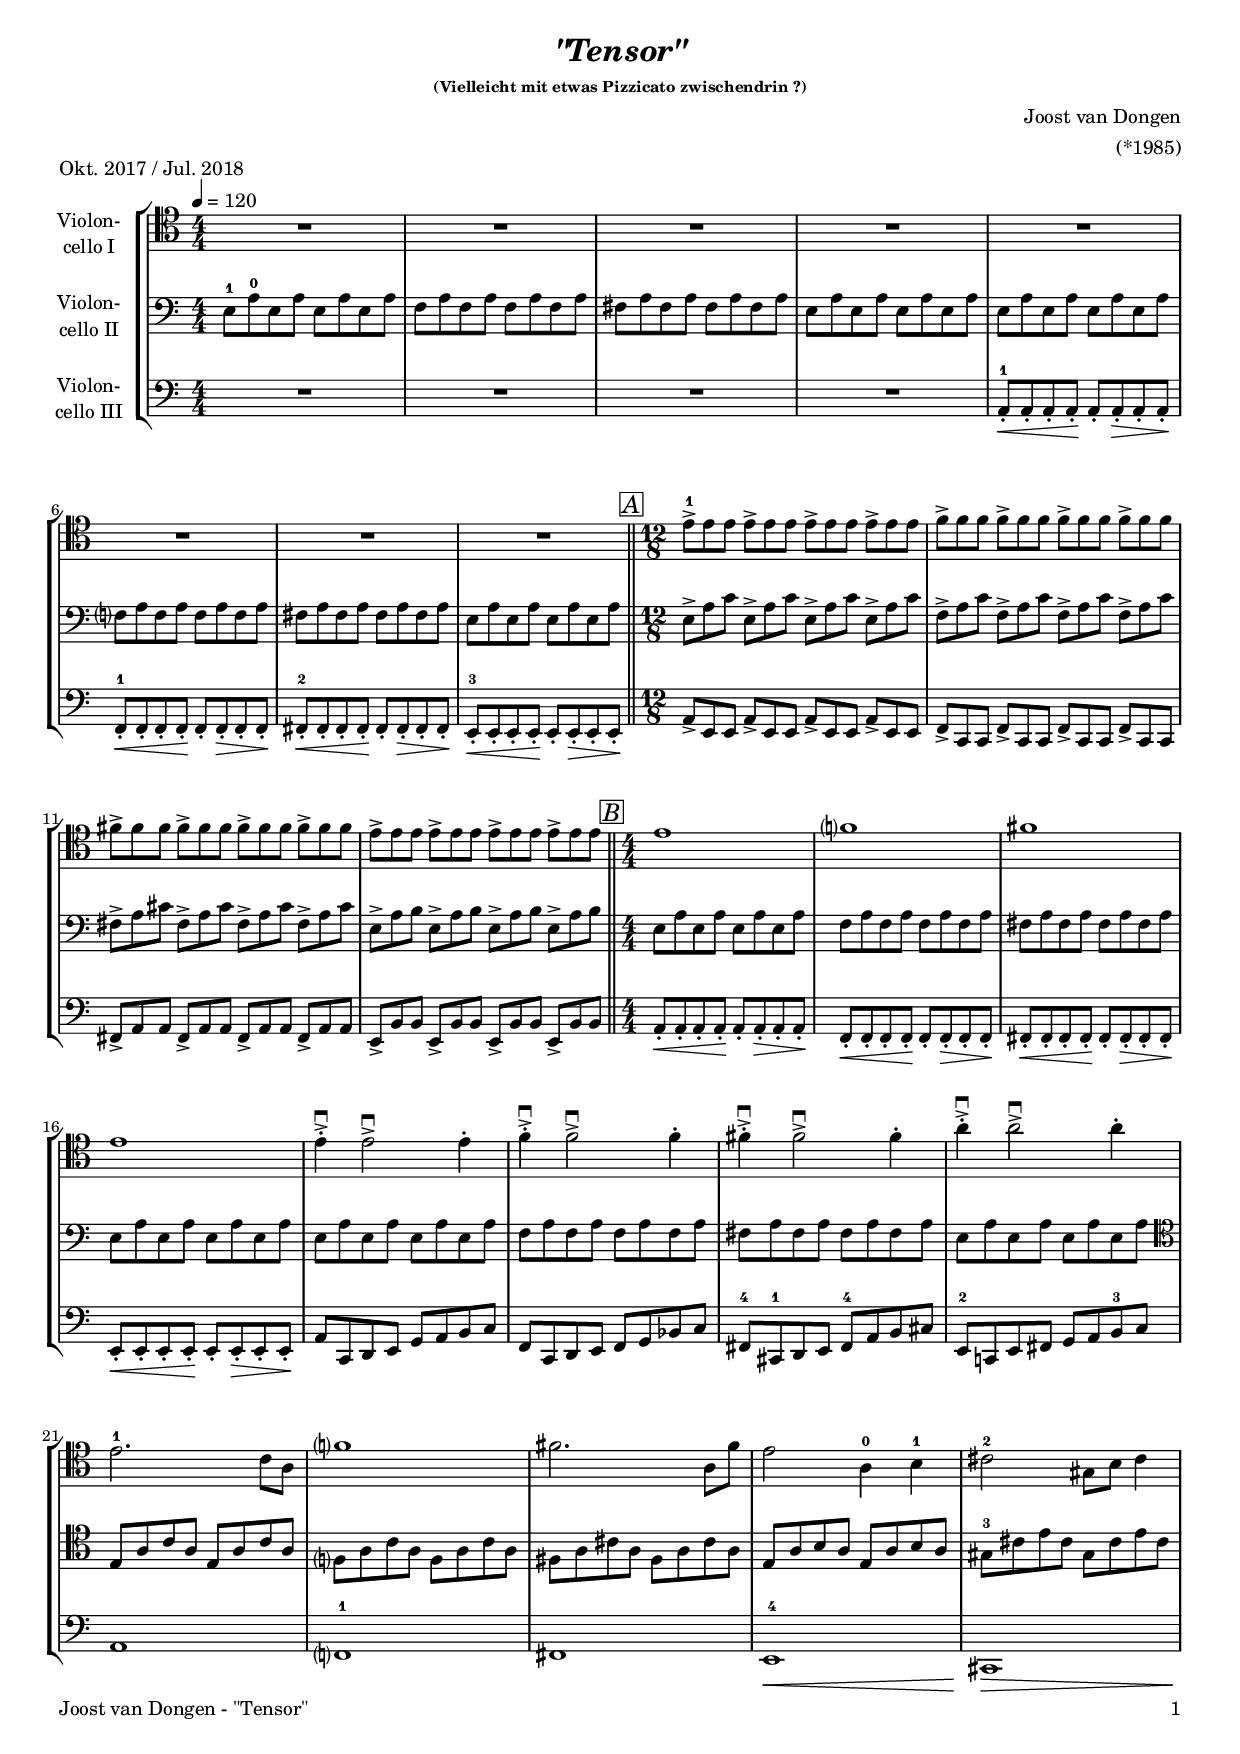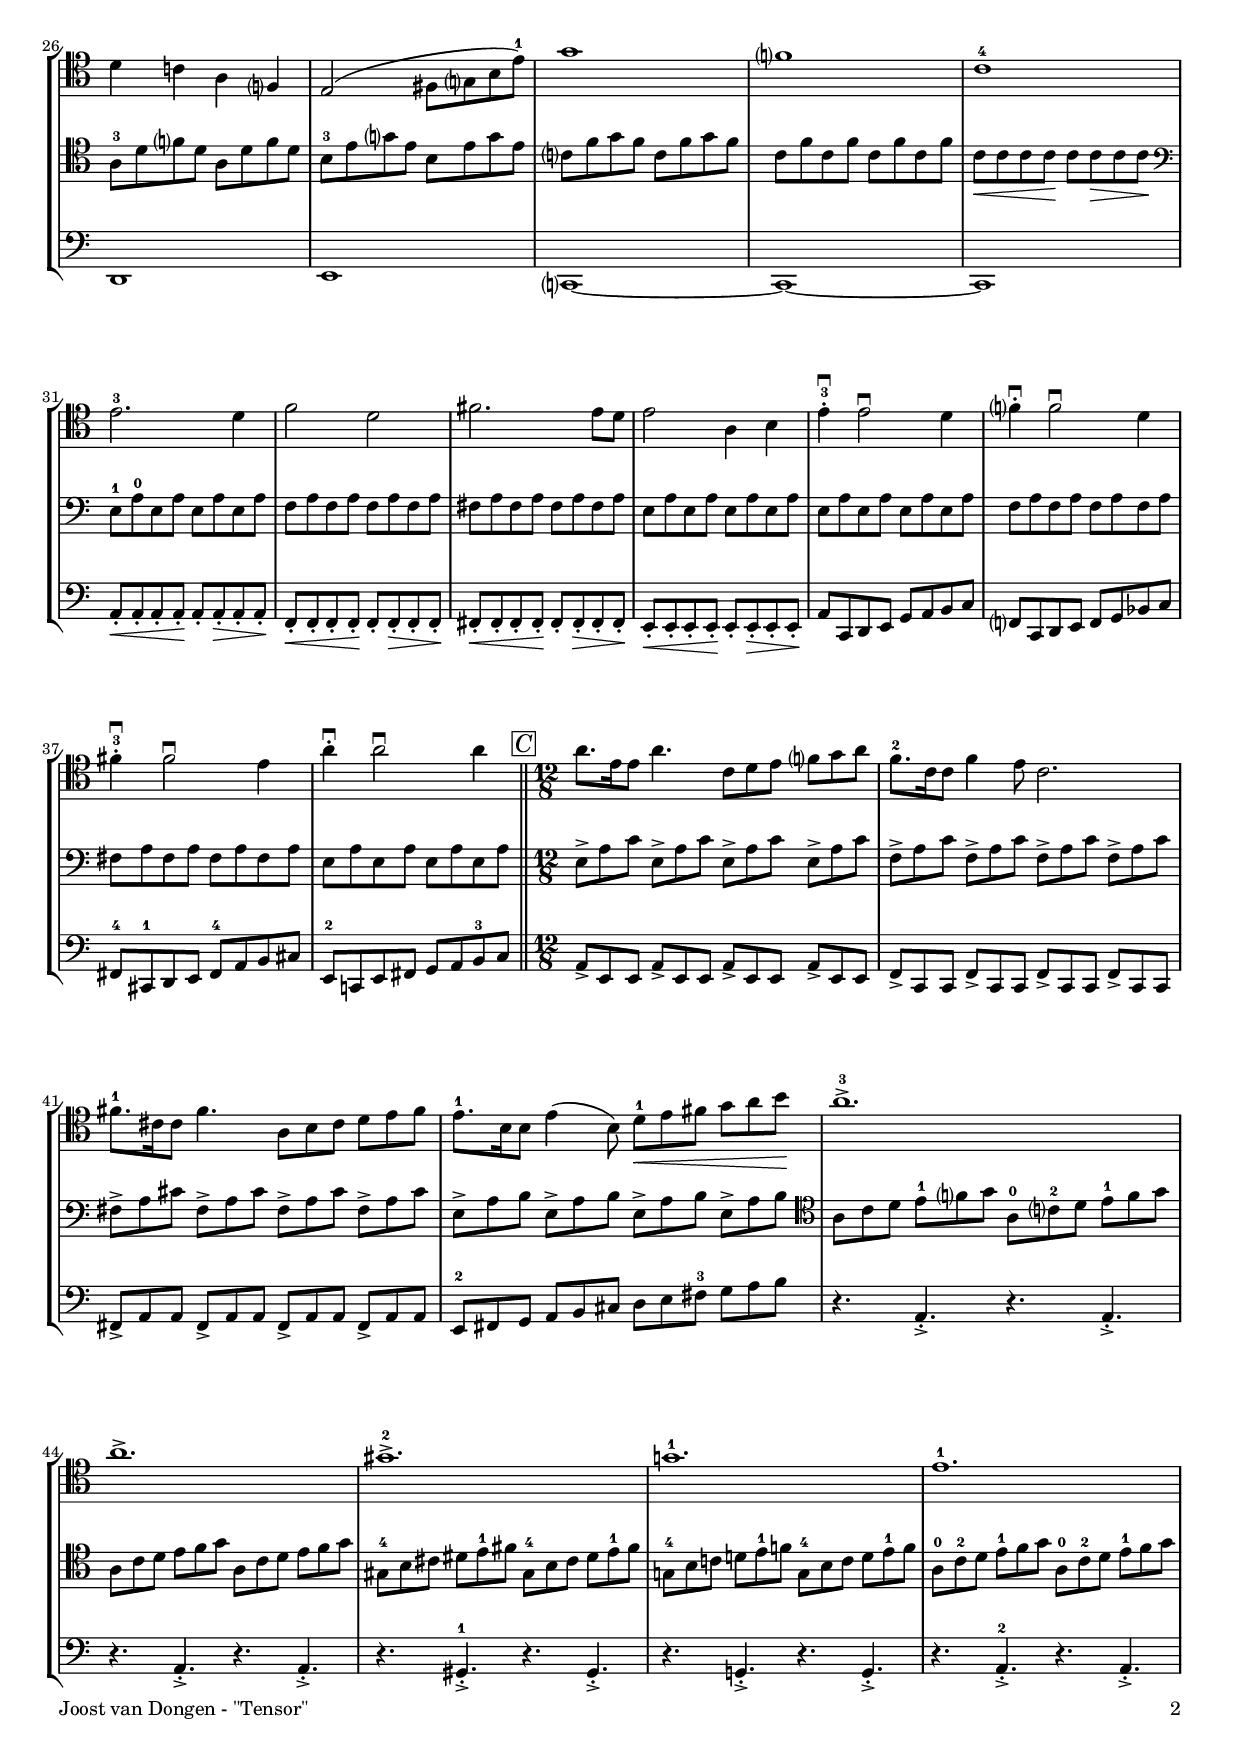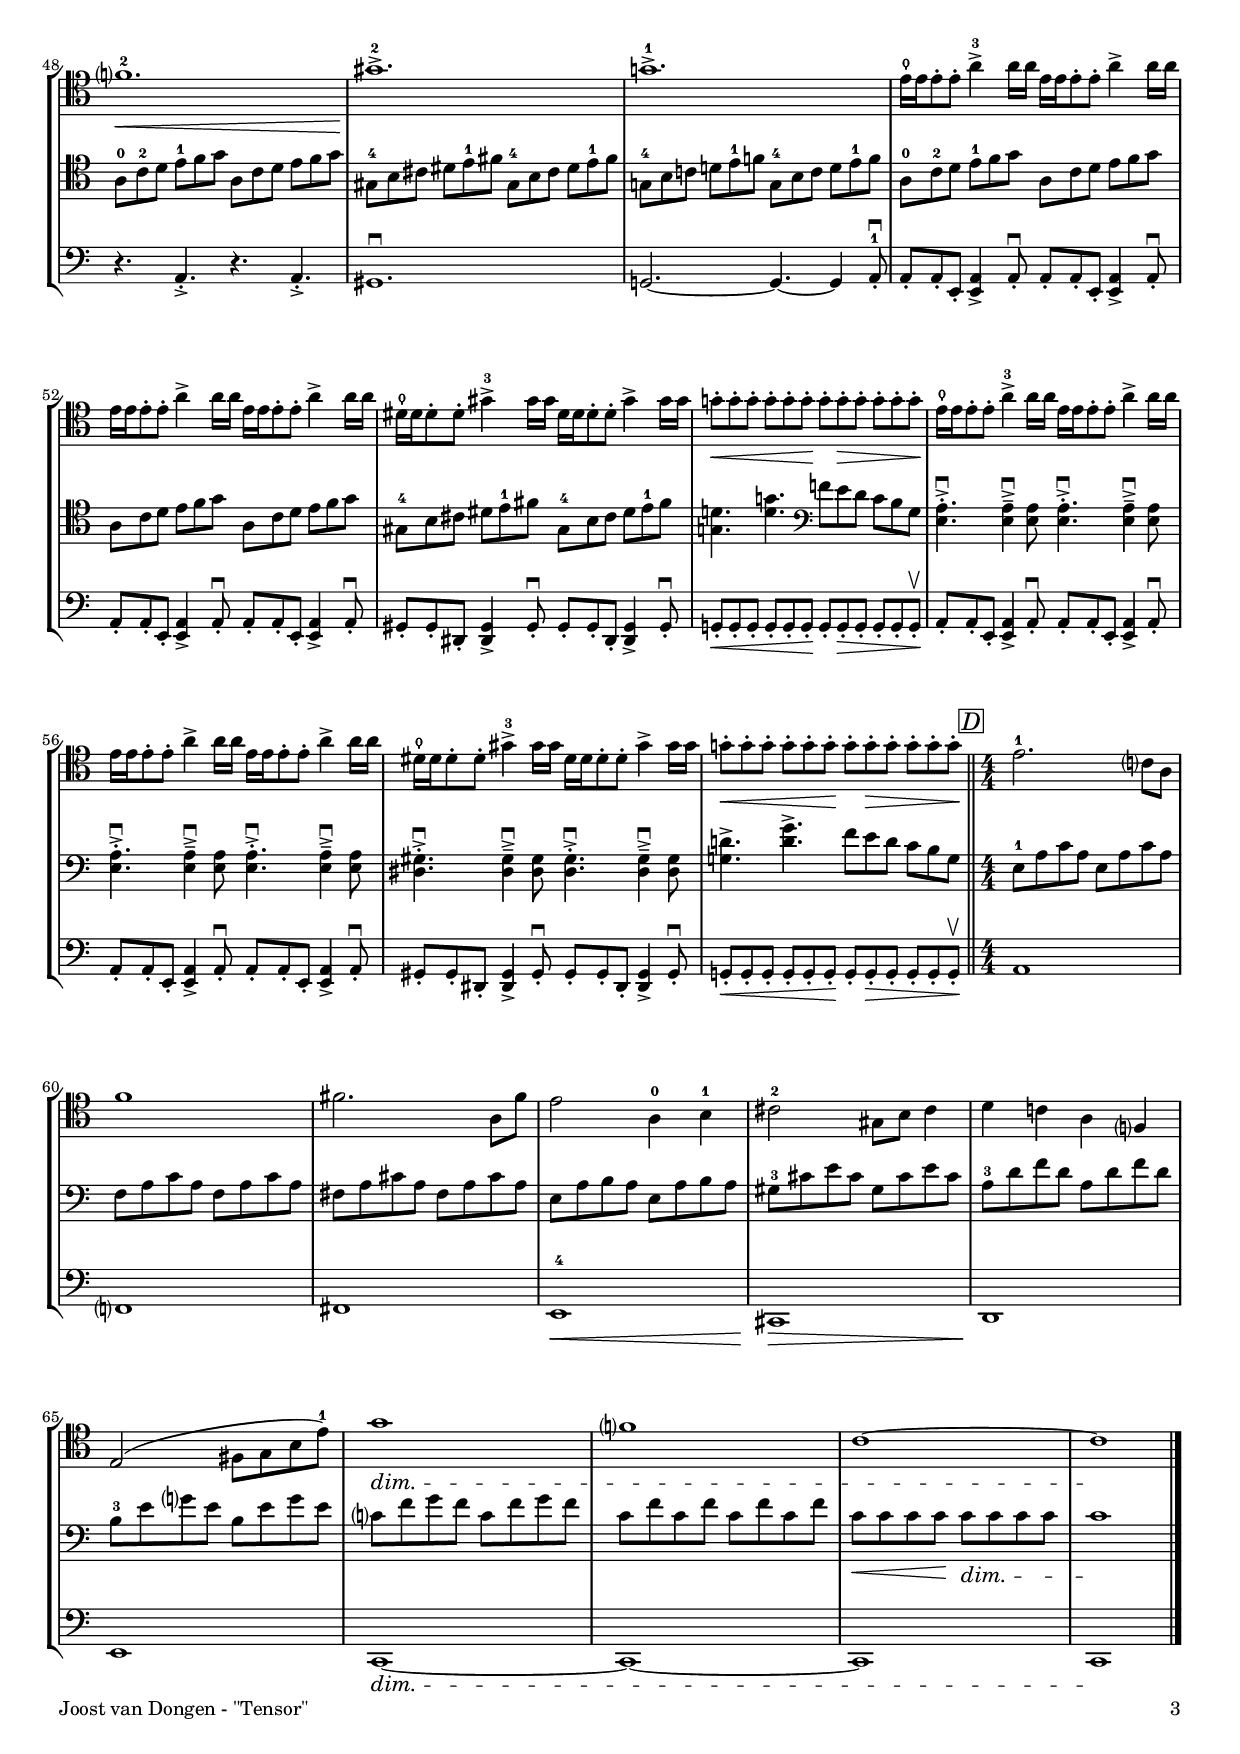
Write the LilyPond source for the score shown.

\version "2.24.4"
\include "deutsch.ly"
  
#(set-global-staff-size 17)

\header {
  title     = \markup \bold \italic "\"Tensor\""
  subtitle  = \markup \tiny "(Vielleicht mit etwas Pizzicato zwischendrin ?)"
  composer  = "Joost van Dongen"
  arranger  = "(*1985)"
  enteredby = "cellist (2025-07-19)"
  piece     = "Okt. 2017 / Jul. 2018"
}

voiceconsts = {
  \key c \major
  \time 4/4
  \clef "bass"
  \numericTimeSignature
  \compressEmptyMeasures
% Set default beaming for all staves
%  \set Timing.beamExceptions = #'()
%  \set Timing.baseMoment     = #(ly:make-moment 1 4)
%  \set Timing.beatStructure  = #'(1 1 1)
  \tempo 4=120
  
}

mivl = "violin"
miva = "viola"
mivc = "cello"
mipz = "pizzicato strings"

boxa = { \bar "||" \mark \markup \box \italic "A" \time 12/8 }
boxb = { \bar "||" \mark \markup \box \italic "B" \time 4/4 }
boxc = { \bar "||" \mark \markup \box \italic "C" \time 12/8 }
boxd = { \bar "||" \mark \markup \box \italic "D" \time 4/4 }

va = \relative c' {
  \voiceconsts
  \clef "tenor"
  
  R1*8 \boxa
  e8->-1 e e \repeat unfold 3 { e-> e e }
  \repeat unfold 4 { f-> f f  }
  \repeat unfold 4 { fis-> fis fis  }
  
  \repeat unfold 4 { e-> e e  } \boxb
  e1
  f?
  fis
  e
  e4-.->\downbow e2->\downbow e4-.
  f-.->\downbow f2->\downbow f4-.
  fis-.->\downbow fis2->\downbow fis4-.
  a-.->\downbow a2->\downbow a4-.

  e2.-1 c8 a
  f'?1
  fis2. a,8 fis'
  e2 a,4-0 h-1
  cis2-2 gis8 h cis4
  d c! a f?
  e2( fis8 g? h e)-1
  g1
  f?
  c-4

  e2.-3 d4
  f2 d
  fis2. e8 d
  e2 a,4 h
  e-.\downbow-3 e2\downbow d4
  f?-.\downbow f2\downbow d4
  fis-.\downbow-3 fis2\downbow e4
  a-.\downbow a2\downbow a4 \boxc

  a8. e16 e8 a4. c,8 d e f? g a
  f8.-2 c16 c8 f4 e8 c2.
  fis8.-1 cis16 cis8 fis4. a,8 h cis d e fis
  e8.-1 h16 h8 e4( h8) d-1\< e fis g a h\!

  a1.->-3
  a->
  gis->-2
  g!-1
  e-1
  f?-2\<
  gis->-2\!
  g!->-1

  e16\thumb e e8-. e-. a4->-3 a16 a e e e8-. e-. a4-> a16 a
  e e e8-. e-. a4-> a16 a e e e8-. e-. a4-> a16 a
  
  dis,\thumb dis dis8-. dis-. gis4->-3 gis16 gis dis dis dis8-. dis-. gis4-> gis16 gis
  g!8-.\< g-. g-. g-. g-. g-.\! g-. g-.\> g-. g-. g-. g-.\!

  e16\thumb e e8-. e-. a4->-3 a16 a e e e8-. e-. a4-> a16 a
  e e e8-. e-. a4-> a16 a e e e8-. e-. a4-> a16 a

  dis,\thumb dis dis8-. dis-. gis4->-3 gis16 gis dis dis dis8-. dis-. gis4-> gis16 gis
  g!8-.\< g-. g-. g-. g-. g-.\! g-. g-.\> g-. g-. g-. g-.\! \boxd

  e2.-1 c?8 a
  f'1
  fis2. a,8 fis'
  e2 a,4-0 h-1
  cis2-2 gis8 h cis4
  d c! a f?
  e2( fis8 g h e)-1
  g1\dim
  f?
  c~
  c\! \bar "|."
}

vb = \relative c {
  \voiceconsts

  e8-1 a-0 \repeat unfold 3 { e a }
  \repeat unfold 4 { f a }
  \repeat unfold 4 { fis a }
  \repeat unfold 4 { e a }

  \repeat unfold 4 { e a }
  f? a \repeat unfold 3 { f a }
  \repeat unfold 4 { fis a }
  \repeat unfold 4 { e a } \boxa

  \repeat unfold 4 { e-> a c }
  \repeat unfold 4 { f,-> a c }
  \repeat unfold 4 { fis,-> a cis }
  \repeat unfold 4 { e,-> a h } \boxb

  \repeat unfold 4 { e, a }
  \repeat unfold 4 { f a }
  \repeat unfold 4 { fis a }
  \repeat unfold 4 { e a }

  \repeat unfold 4 { e a }
  \repeat unfold 4 { f a }
  \repeat unfold 4 { fis a }
  \repeat unfold 4 { e a } \clef "tenor"

  e a c a e a c a
  f? a c a f a c a
  fis a cis a fis a cis a
  e a h a e a h a

  gis-3 cis e cis gis cis e cis
  a-3 d f? d a d f d
  h-3 e g? e h e g e
  c? f g f c f g f

  \repeat unfold 4 { c f }
  c\< c c c\! c c\> c c\! \clef "bass"

  e,-1 a-0 \repeat unfold 3 { e a }
  \repeat unfold 4 { f a }
  \repeat unfold 4 { fis a }
  \repeat unfold 4 { e a }

  \repeat unfold 4 { e a }
  \repeat unfold 4 { f a }
  \repeat unfold 4 { fis a }
  \repeat unfold 4 { e a } \boxc

  \repeat unfold 4 { e-> a c }
  \repeat unfold 4 { f,-> a c }
  \repeat unfold 4 { fis,-> a cis }
  \repeat unfold 4 { e,-> a h } \clef "tenor"
  a c d e-1 f? g a,-0 c?-2 d e-1 f g
  a, c d e f g a, c d e f g

  gis,-4 h cis dis e-1 fis gis,-4 h cis dis e-1 fis
  g,!-4 h c! d! e-1 f! g,-4 h c d e-1 f

  a,-0 c-2 d e-1 f g a,-0 c-2 d e-1 f g
  a,-0 c-2 d e-1 f g a, c d e f g

  gis,-4 h cis dis e-1 fis gis,-4 h cis dis e-1 fis
  g,!-4 h c! d! e-1 f! g,-4 h c d e-1 f

  a,-0 c-2 d e-1 f g a, c d e f g
  a, c d e f g a, c d e f g

  gis,-4 h cis dis e-1 fis gis,-4 h cis dis e-1 fis
  <g,! d'!>4. <d' g!> \clef "bass" f!8 e d c h g

  <e a>4.-.->\downbow <e a>4--->\downbow <e a>8 <e a>4.-.->\downbow <e a>4--->\downbow <e a>8
  <e a>4.-.->\downbow <e a>4--->\downbow <e a>8 <e a>4.-.->\downbow <e a>4--->\downbow <e a>8

  <dis gis>4.-.->\downbow <dis gis>4--->\downbow <dis gis>8 <dis gis>4.-.->\downbow <dis gis>4--->\downbow <dis gis>8

  <g! d'!>4.-> <d' g>-> f8 e d c h g \boxd
  e-1 a c a e a c a
  f a c a f a c a
  fis a cis a fis a cis a
  e a h a e a h a

  gis-3 cis e cis gis cis e cis
  a-3 d f d a d f d
  h-3 e g? e h e g e
  c? f g f c f g f

  \repeat unfold 4 { c f }
  c\< c c c\! c\dim c c c
  c1\! \bar "|."
}

vc = \relative c {
  \voiceconsts

  R1*4
  a8-.-1\< a-. a-. a-.\! a-. a-.\> a-. a-.\!
  f-.-1\< f-. f-. f-.\! f-. f-.\> f-. f-.\!
  fis-.-2\< fis-. fis-. fis-.\! fis-. fis-.\> fis-. fis-.\!
  e-.-3\< e-. e-. e-.\! e-. e-.\> e-. e-.\! \boxa

  \repeat unfold 4 { a-> e e }
  \repeat unfold 4 {f-> c c }
  \repeat unfold 4 { fis-> a a }
  \repeat unfold 4 { e-> h' h } \boxb

  a-.\< a-. a-. a-.\! a-. a-.\> a-. a-.\!
  f-.\< f-. f-. f-.\! f-. f-.\> f-. f-.\!
  fis-.\< fis-. fis-. fis-.\! fis-. fis-.\> fis-. fis-.\!
  e-.\< e-. e-. e-.\! e-. e-.\> e-. e-.\!

  a c, d e g a h c
  f, c d e f g b c
  fis,-4 cis-1 d e fis-4 a h cis
  e,-2 c! e fis g a h-3 c
  a1
  f?-1
  fis
  e-4\<

  cis\!\>
  d\!
  e
  c?~
  c~
  c
  a'8-.\< a-. a-. a-.\! a-. a-.\> a-. a-.\!
  f-.\< f-. f-. f-.\! f-. f-.\> f-. f-.\!
  fis-.\< fis-. fis-. fis-.\! fis-. fis-.\> fis-. fis-.\!
  e-.\< e-. e-. e-.\! e-. e-.\> e-. e-.\!

  a c, d e g a h c
  f,? c d e f g b c
  fis,-4 cis-1 d e fis-4 a h cis
  e,-2 c! e fis g a h-3 c \boxc

  \repeat unfold 4 { a-> e e }
  \repeat unfold 4 {f-> c c }
  \repeat unfold 4 { fis-> a a }
  e-2 fis g a h cis d e fis-3 g a h

  r4. a,-.-> r a-.->
  r a-.-> r a-.->
  r gis-.->-1 r gis-.->
  r g!-.-> r g-.->
  r a-.->-2 r a-.->
  r a-.-> r a-.->
  gis1.\downbow
  g!2.~ g4.~ g4 a8-.\downbow-1

  \repeat unfold 4 { a-. a-. e-. <e a>4-> a8-.\downbow }
  \repeat unfold 2 { gis-. gis-. dis-. <dis gis>4-> gis8-.\downbow }
  g!-.\< \repeat unfold 4 g-. g-.\! g-. g-.\> \repeat unfold 3 g-. g-.\!\upbow
  
  \repeat unfold 4 { a-. a-. e-. <e a>4-> a8-.\downbow }
  \repeat unfold 2 { gis-. gis-. dis-. <dis gis>4-> gis8-.\downbow }
  g!-.\< \repeat unfold 4 g-. g-.\! g-. g-.\> \repeat unfold 3 g-. g-.\!\upbow

  a1
  f?
  fis
  e\<-4
  cis\!\>
  d\!
  e
  c~\dim
  c~
  c
  c\! \bar "|."
}


music = \new StaffGroup <<
      \new Staff {
	\set Staff.midiInstrument = \mivc
	\set Staff.instrumentName = \markup \center-column { "Violon-" "cello I" }
	\transpose c c { \va }
      }

      \new Staff {
	\set Staff.midiInstrument = \mivc
	\set Staff.instrumentName = \markup \center-column { "Violon-" "cello II" }
	\transpose c c { \vb }
      }

      \new Staff {
	\set Staff.midiInstrument = \mivc
	\set Staff.instrumentName = \markup \center-column { "Violon-" "cello III" }
	\transpose c c { \vc }
      }
>>

\book {
  \paper {
    print-page-number = ##t
    print-first-page-number = ##t
    ragged-last-bottom = ##f
    oddHeaderMarkup = \markup \null
    evenHeaderMarkup = \markup \null
    oddFooterMarkup = \markup {
      \fill-line {
        \if \should-print-page-number
        "Joost van Dongen - \"Tensor\"" \fromproperty #'page:page-number-string
      }
    }
    evenFooterMarkup = \oddFooterMarkup
  } \score {
    \music
    \layout {}
  }

  \score {
    \unfoldRepeats \music

    \midi {
      \context {
        \Score
      }
    }
  }
}
